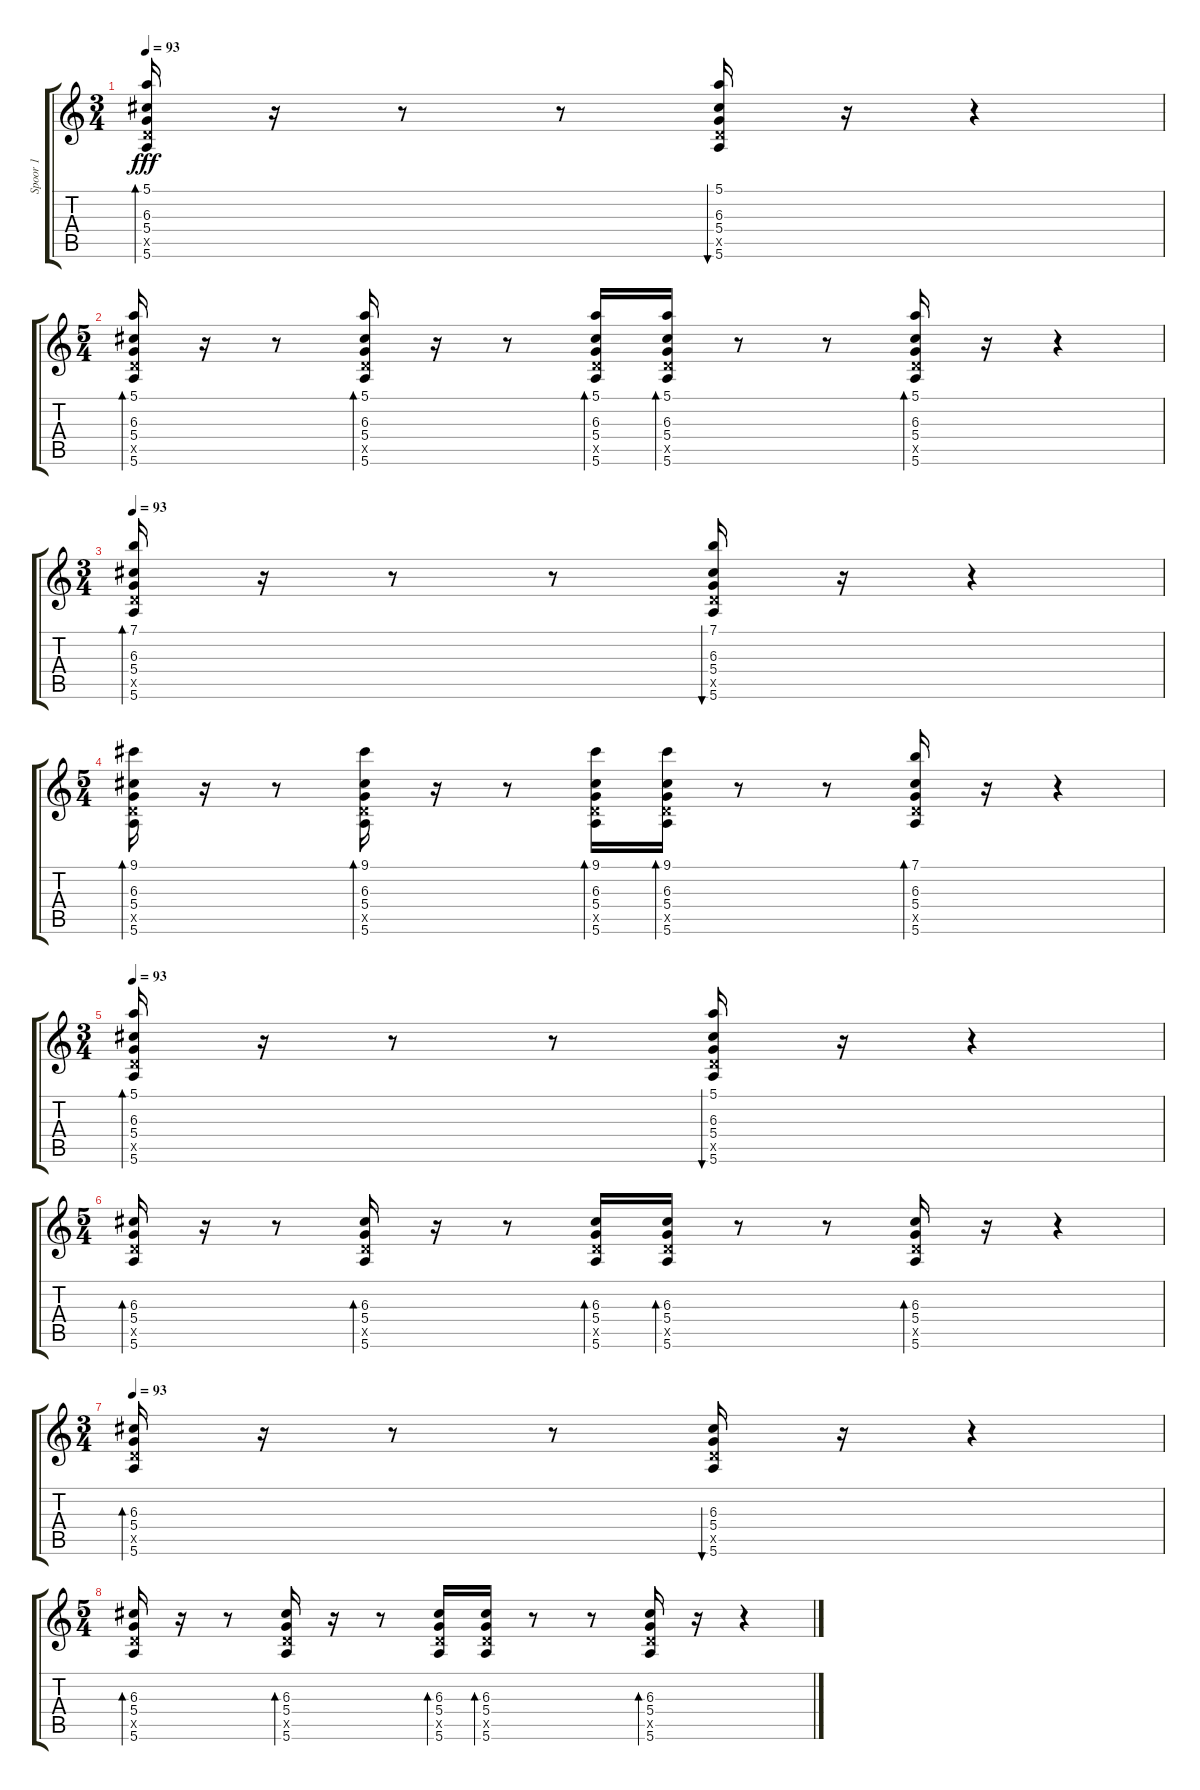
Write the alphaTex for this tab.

\track ("Spoor 1" "Spoor 1") {instrument electricguitarclean}
\staff {score tabs}
\tuning (E4 B3 G3 D3 A2 E2) {hide}
\ts (3 4)
\tempo 93
\clef g2
\ks c
(5.1 6.3 5.4 5.5{x} 5.6).16{bd 30 dy fff} r.16 r.8 r.8 (5.1 6.3 5.4 5.5{x} 5.6).16{bu 30} r.16 r.4 |
\ts (5 4)
(5.1 6.3 5.4 5.5{x} 5.6).16{bd 30} r.16 r.8 (5.1 6.3 5.4 5.5{x} 5.6).16{bd 30} r.16 r.8 (5.1 6.3 5.4 5.5{x} 5.6).16{bd 30} (5.1 6.3 5.4 5.5{x} 5.6).16{bd 30} r.8 r.8 (5.1 6.3 5.4 5.5{x} 5.6).16{bd 30} r.16 r.4 |
\ts (3 4)
\tempo 93
(7.1 6.3 5.4 5.5{x} 5.6).16{bd 30} r.16 r.8 r.8 (7.1 6.3 5.4 5.5{x} 5.6).16{bu 30} r.16 r.4 |
\ts (5 4)
(9.1 6.3 5.4 5.5{x} 5.6).16{bd 30} r.16 r.8 (9.1 6.3 5.4 5.5{x} 5.6).16{bd 30} r.16 r.8 (9.1 6.3 5.4 5.5{x} 5.6).16{bd 30} (9.1 6.3 5.4 5.5{x} 5.6).16{bd 30} r.8 r.8 (7.1 6.3 5.4 5.5{x} 5.6).16{bd 30} r.16 r.4 |
\ts (3 4)
\tempo 93
(5.1 6.3 5.4 5.5{x} 5.6).16{bd 30} r.16 r.8 r.8 (5.1 6.3 5.4 5.5{x} 5.6).16{bu 30} r.16 r.4 |
\ts (5 4)
(6.3 5.4 5.5{x} 5.6).16{bd 30} r.16 r.8 (6.3 5.4 5.5{x} 5.6).16{bd 30} r.16 r.8 (6.3 5.4 5.5{x} 5.6).16{bd 30} (6.3 5.4 5.5{x} 5.6).16{bd 30} r.8 r.8 (6.3 5.4 5.5{x} 5.6).16{bd 30} r.16 r.4 |
\ts (3 4)
\tempo 93
(6.3 5.4 5.5{x} 5.6).16{bd 30} r.16 r.8 r.8 (6.3 5.4 5.5{x} 5.6).16{bu 30} r.16 r.4 |
\ts (5 4)
(6.3 5.4 5.5{x} 5.6).16{bd 30} r.16 r.8 (6.3 5.4 5.5{x} 5.6).16{bd 30} r.16 r.8 (6.3 5.4 5.5{x} 5.6).16{bd 30} (6.3 5.4 5.5{x} 5.6).16{bd 30} r.8 r.8 (6.3 5.4 5.5{x} 5.6).16{bd 30} r.16 r.4
